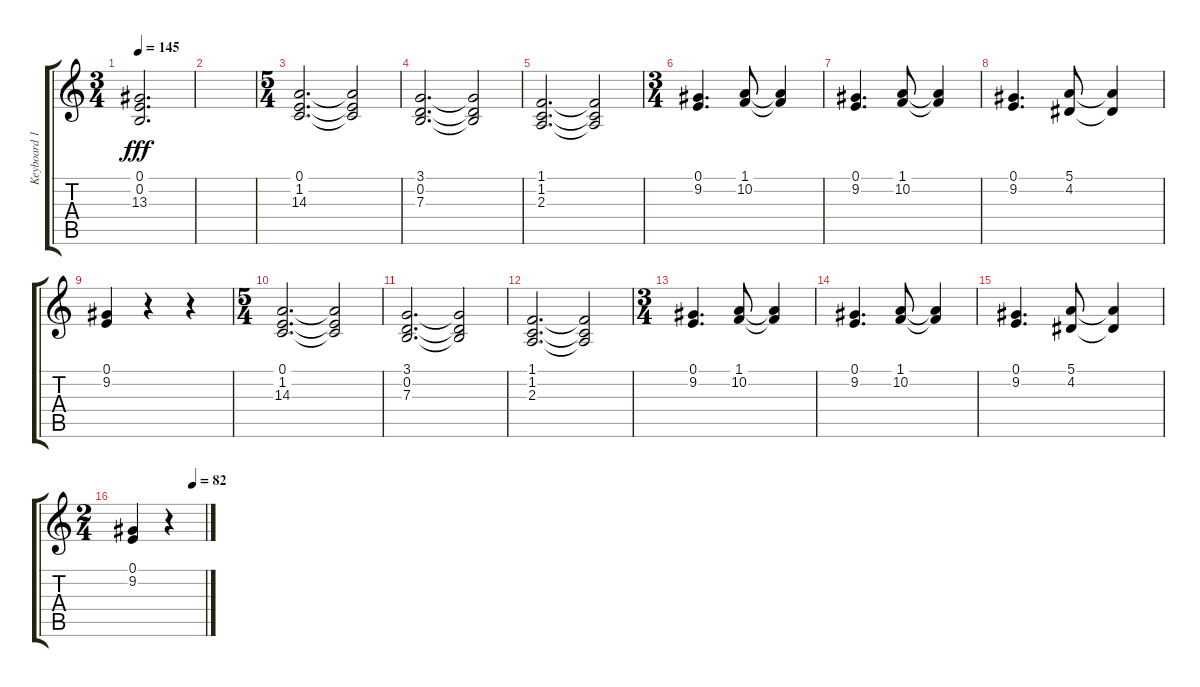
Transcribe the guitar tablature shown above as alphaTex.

\track ("Keyboard 1" "Keyboard 1") {instrument brasssection}
\staff {score tabs}
\tuning (E4 B3 G3 D3 A2 E2) {hide}
\ts (3 4)
\tempo 145
\clef g2
\ks c
(0.1 0.2 13.3).2{d dy fff} |
|
\ts (5 4)
(0.1 1.2 14.3).2{d} (0.1{t} 1.2{t} 14.3{t}).2 |
(3.1 0.2 7.3).2{d} (3.1{t} 0.2{t} 7.3{t}).2 |
(1.1 1.2 2.3).2{d} (1.1{t} 1.2{t} 2.3{t}).2 |
\ts (3 4)
(0.1 9.2).4{d} (1.1 10.2).8 (1.1{t} 10.2{t}).4 |
(0.1 9.2).4{d} (1.1 10.2).8 (1.1{t} 10.2{t}).4 |
(0.1 9.2).4{d} (5.1 4.2).8 (5.1{t} 4.2{t}).4 |
(0.1 9.2).4 r.4 r.4 |
\ts (5 4)
(0.1 1.2 14.3).2{d} (0.1{t} 1.2{t} 14.3{t}).2 |
(3.1 0.2 7.3).2{d} (3.1{t} 0.2{t} 7.3{t}).2 |
(1.1 1.2 2.3).2{d} (1.1{t} 1.2{t} 2.3{t}).2 |
\ts (3 4)
(0.1 9.2).4{d} (1.1 10.2).8 (1.1{t} 10.2{t}).4 |
(0.1 9.2).4{d} (1.1 10.2).8 (1.1{t} 10.2{t}).4 |
(0.1 9.2).4{d} (5.1 4.2).8 (5.1{t} 4.2{t}).4 |
\ts (2 4)
\tempo (82 0.8333333333333334)
(0.1 9.2).4 r.4
